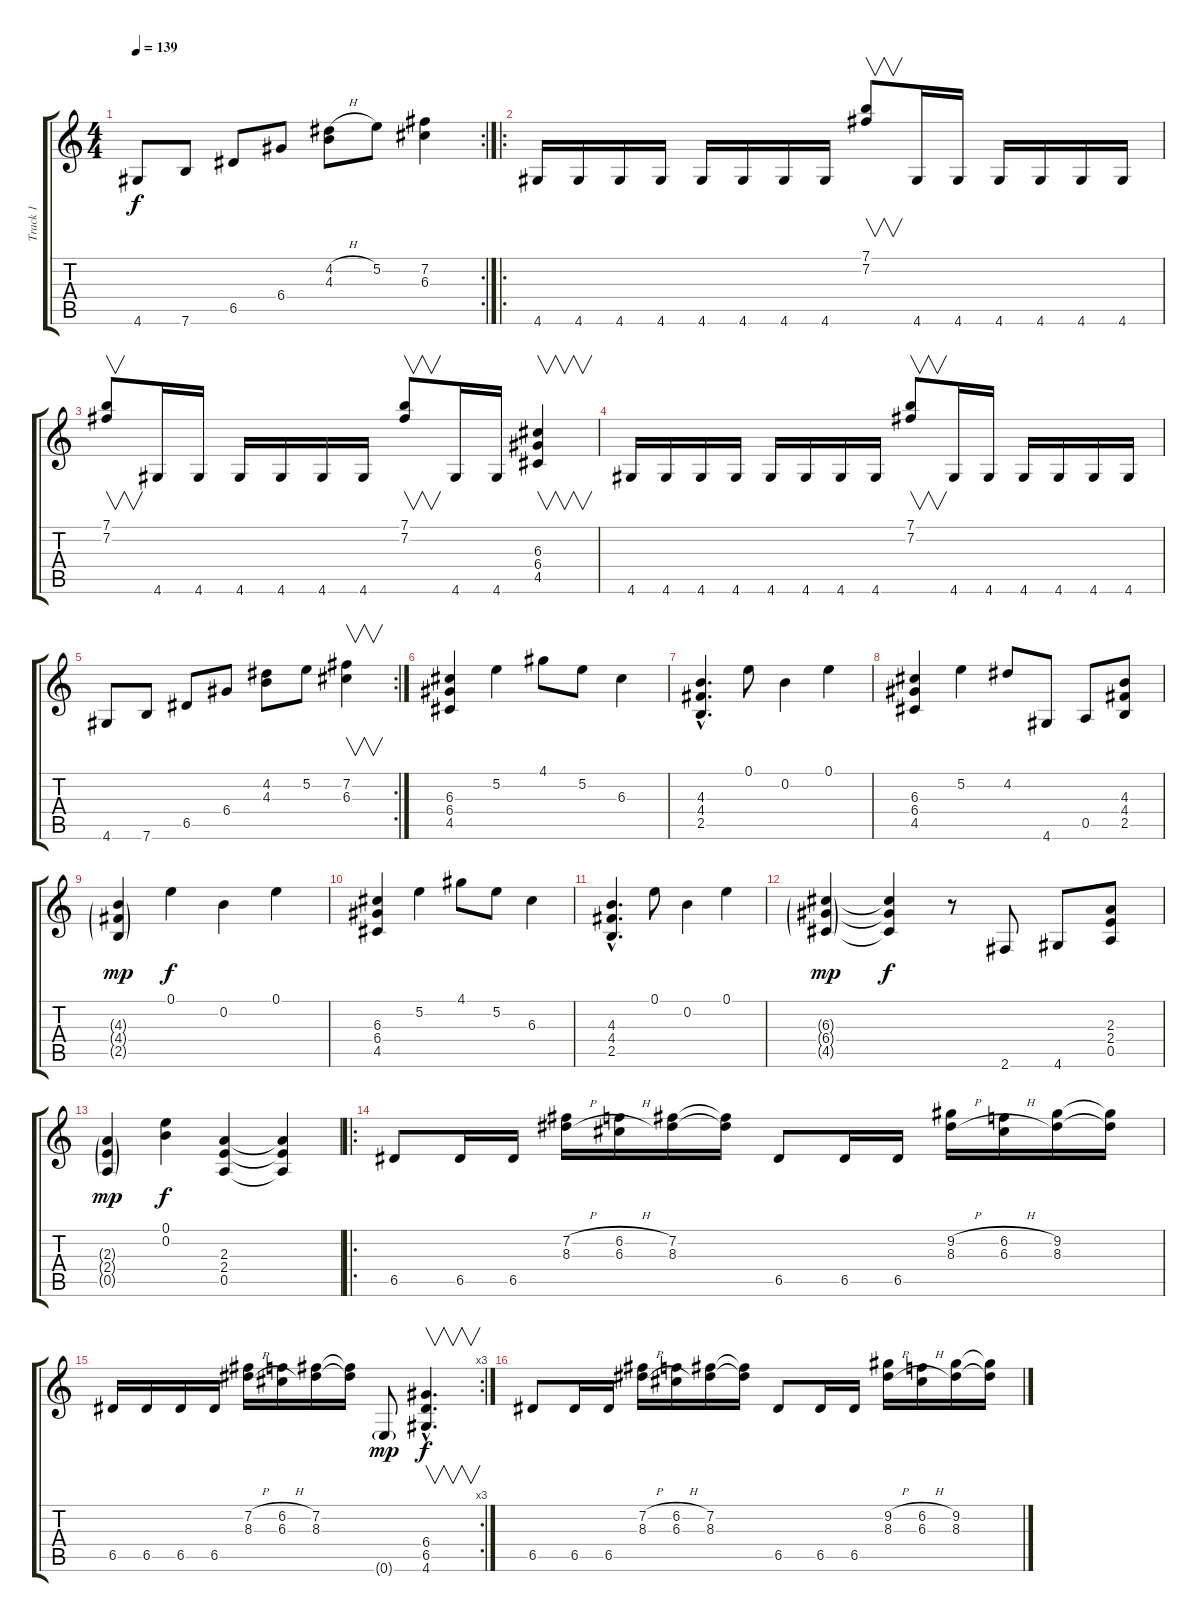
\track ("Track 1" "Track 1") {instrument distortionguitar}
\staff {score tabs}
\tuning (E4 B3 G3 D3 A2 E2) {hide}
\rc 2
\ts (4 4)
\tempo 139
\clef g2
\ks c
4.6.8{dy f} 7.6.8 6.5.8 6.4.8 (4.2{h} 4.3).8 5.2.8 (7.2 6.3).4 |
\ro
4.6.16 4.6.16 4.6.16 4.6.16 4.6.16 4.6.16 4.6.16 4.6.16 (7.1 7.2).8{v} 4.6.16 4.6.16 4.6.16 4.6.16 4.6.16 4.6.16 |
(7.1 7.2).8{v} 4.6.16 4.6.16 4.6.16 4.6.16 4.6.16 4.6.16 (7.1 7.2).8{v} 4.6.16 4.6.16 (6.3 6.4 4.5).4{v} |
4.6.16 4.6.16 4.6.16 4.6.16 4.6.16 4.6.16 4.6.16 4.6.16 (7.1 7.2).8{v} 4.6.16 4.6.16 4.6.16 4.6.16 4.6.16 4.6.16 |
\rc 2
4.6.8 7.6.8 6.5.8 6.4.8 (4.2 4.3).8 5.2.8 (7.2 6.3).4{v} |
(6.3 6.4 4.5).4 5.2.4 4.1.8 5.2.8 6.3.4 |
(4.3{hac} 4.4{hac} 2.5{hac}).4{d} 0.1.8 0.2.4 0.1.4 |
(6.3 6.4 4.5).4 5.2.4 4.2.8 4.6.8 0.5.8 (4.3 4.4 2.5).8 |
(4.3{g} 4.4{g} 2.5{g}).4{dy mp} 0.1.4{dy f} 0.2.4 0.1.4 |
(6.3 6.4 4.5).4 5.2.4 4.1.8 5.2.8 6.3.4 |
(4.3{hac} 4.4{hac} 2.5{hac}).4{d} 0.1.8 0.2.4 0.1.4 |
(6.3{g} 6.4{g} 4.5{g}).4{dy mp} (6.3{t} 6.4{t} 4.5{t}).4{dy f} r.8 2.6.8 4.6.8 (2.3 2.4 0.5).8 |
(2.3{g} 2.4{g} 0.5{g}).4{dy mp} (0.1 0.2).4{dy f} (2.3 2.4 0.5).4 (2.3{t} 2.4{t} 0.5{t}).4 |
\ro
6.5.8 6.5.16 6.5.16 (7.2{h} 8.3{h}).16 (6.2{h} 6.3{h}).16 (7.2 8.3).16 (7.2{t} 8.3{t}).16 6.5.8 6.5.16 6.5.16 (9.2{h} 8.3{h}).16 (6.2{h} 6.3{h}).16 (9.2 8.3).16 (9.2{t} 8.3{t}).16 |
\rc 3
6.5.16 6.5.16 6.5.16 6.5.16 (7.2{h} 8.3{h}).16 (6.2{h} 6.3{h}).16 (7.2 8.3).16 (7.2{t} 8.3{t}).16 0.6{g}.8{dy mp} (6.4{hac} 6.5{hac} 4.6{hac}).4{v d dy f} |
6.5.8 6.5.16 6.5.16 (7.2{h} 8.3{h}).16 (6.2{h} 6.3{h}).16 (7.2 8.3).16 (7.2{t} 8.3{t}).16 6.5.8 6.5.16 6.5.16 (9.2{h} 8.3{h}).16 (6.2{h} 6.3{h}).16 (9.2 8.3).16 (9.2{t} 8.3{t}).16
